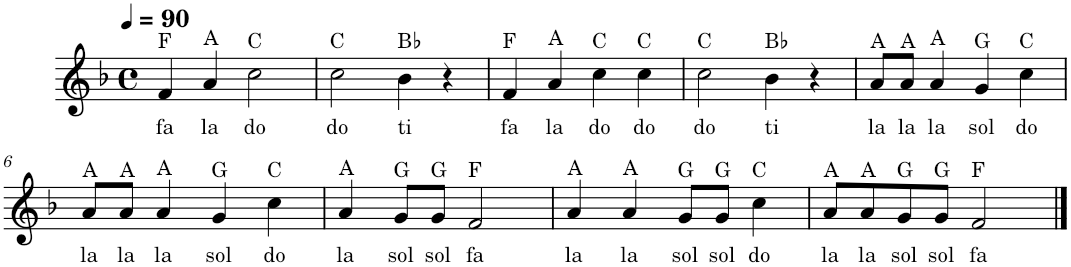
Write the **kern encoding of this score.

**kern	**text
*part1	*part1
*staff1	*staff1
*I"Piano	*
*I'Pno.	*
*clefG2	*
*k[b-]	*
*M4/4	*
*met(c)	*
*MM90	*
=1	=1
!LO:TX:a:t=F	!
!	!LO:LY:b
4f/	fa
!LO:TX:a:t=A	!
!	!LO:LY:b
4a/	la
!LO:TX:a:t=C	!
!	!LO:LY:b
2cc\	do
=2	=2
!LO:TX:a:t=C	!
!	!LO:LY:b
2cc\	do
!LO:TX:a:t=B♭	!
!	!LO:LY:b
4b-\	ti
4r	.
=3	=3
!LO:TX:a:t=F	!
!	!LO:LY:b
4f/	fa
!LO:TX:a:t=A	!
!	!LO:LY:b
4a/	la
!LO:TX:a:t=C	!
!	!LO:LY:b
4cc\	do
!LO:TX:a:t=C	!
!	!LO:LY:b
4cc\	do
=4	=4
!LO:TX:a:t=C	!
!	!LO:LY:b
2cc\	do
!LO:TX:a:t=B♭	!
!	!LO:LY:b
4b-\	ti
4r	.
=5	=5
!LO:TX:a:t=A	!
!	!LO:LY:b
8a/L	la
!LO:TX:a:t=A	!
!	!LO:LY:b
8a/J	la
!LO:TX:a:t=A	!
!	!LO:LY:b
4a/	la
!LO:TX:a:t=G	!
!	!LO:LY:b
4g/	sol
!LO:TX:a:t=C	!
!	!LO:LY:b
4cc\	do
!!LO:LB:g=z
=6	=6
!LO:TX:a:t=A	!
!	!LO:LY:b
8a/L	la
!LO:TX:a:t=A	!
!	!LO:LY:b
8a/J	la
!LO:TX:a:t=A	!
!	!LO:LY:b
4a/	la
!LO:TX:a:t=G	!
!	!LO:LY:b
4g/	sol
!LO:TX:a:t=C	!
!	!LO:LY:b
4cc\	do
=7	=7
!LO:TX:a:t=A	!
!	!LO:LY:b
4a/	la
!LO:TX:a:t=G	!
!	!LO:LY:b
8g/L	sol
!LO:TX:a:t=G	!
!	!LO:LY:b
8g/J	sol
!LO:TX:a:t=F	!
!	!LO:LY:b
2f/	fa
=8	=8
!LO:TX:a:t=A	!
!	!LO:LY:b
4a/	la
!LO:TX:a:t=A	!
!	!LO:LY:b
4a/	la
!LO:TX:a:t=G	!
!	!LO:LY:b
8g/L	sol
!LO:TX:a:t=G	!
!	!LO:LY:b
8g/J	sol
!LO:TX:a:t=C	!
!	!LO:LY:b
4cc\	do
=9	=9
!LO:TX:a:t=A	!
!	!LO:LY:b
8a/L	la
!LO:TX:a:t=A	!
!	!LO:LY:b
8a/	la
!LO:TX:a:t=G	!
!	!LO:LY:b
8g/	sol
!LO:TX:a:t=G	!
!	!LO:LY:b
8g/J	sol
!LO:TX:a:t=F	!
!	!LO:LY:b
2f/	fa
==	==
*-	*-
